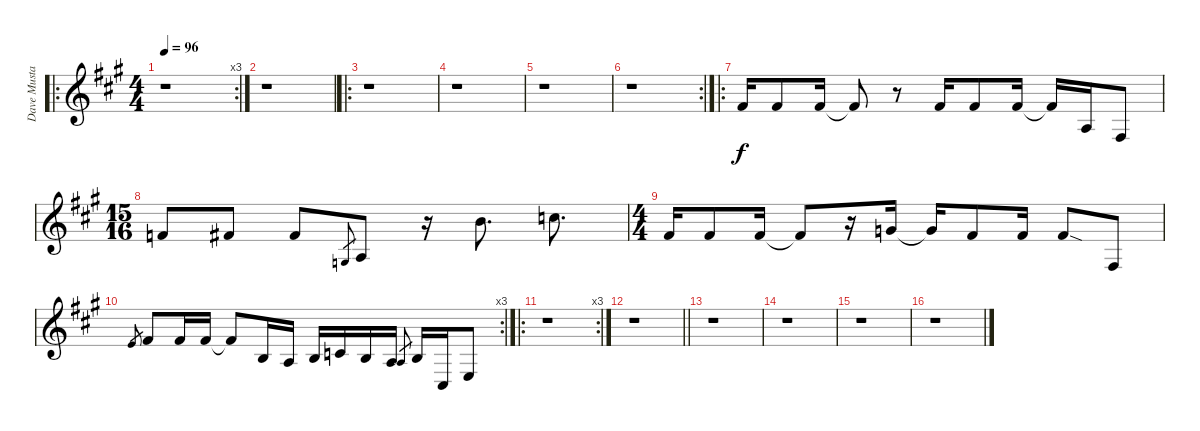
\track ("Dave Mustaine (Vocals)" "Dave Musta") {instrument pad7halo}
\staff {score}
\tuning (E4 B3 G3 D3 A2 E2) {hide}
\ro
\rc 3
\ts (4 4)
\tempo 96
\clef g2
\ks f#minor
r.1{dy f instrument pad7halo} |
r.1 |
\ro
r.1 |
r.1 |
r.1 |
\rc 2
r.1 |
\ro
2.1.16 2.1.8 2.1.16 2.1{t}.8 r.8 2.1.16 2.1.8 2.1.16 2.1{t}.16 2.3.16 4.4.8 |
\ts (15 16)
1.1.8 2.1.8 2.1.8 0.3.8{gr} 2.3.8 r.16 7.1.8{d} 13.2.8{d} |
\ts (4 4)
2.1.16 2.1.8 2.1.16 2.1{t}.8 r.16 3.1.16 3.1{t}.16 2.1.8 2.1.16 2.1{sod}.8 4.4.8 |
\rc 3
0.1.8{gr} 2.1.8 2.1.16 2.1.16 2.1{t}.8 0.2.16 2.3.16 0.2.16 1.2.16 0.2.16 2.3.16 2.3.8{gr} 4.3.16 4.5.16 2.4.8 |
\ro
\rc 3
r.1 |
\barLineRight lightlight
r.1 |
r.1 |
r.1 |
r.1 |
r.1
